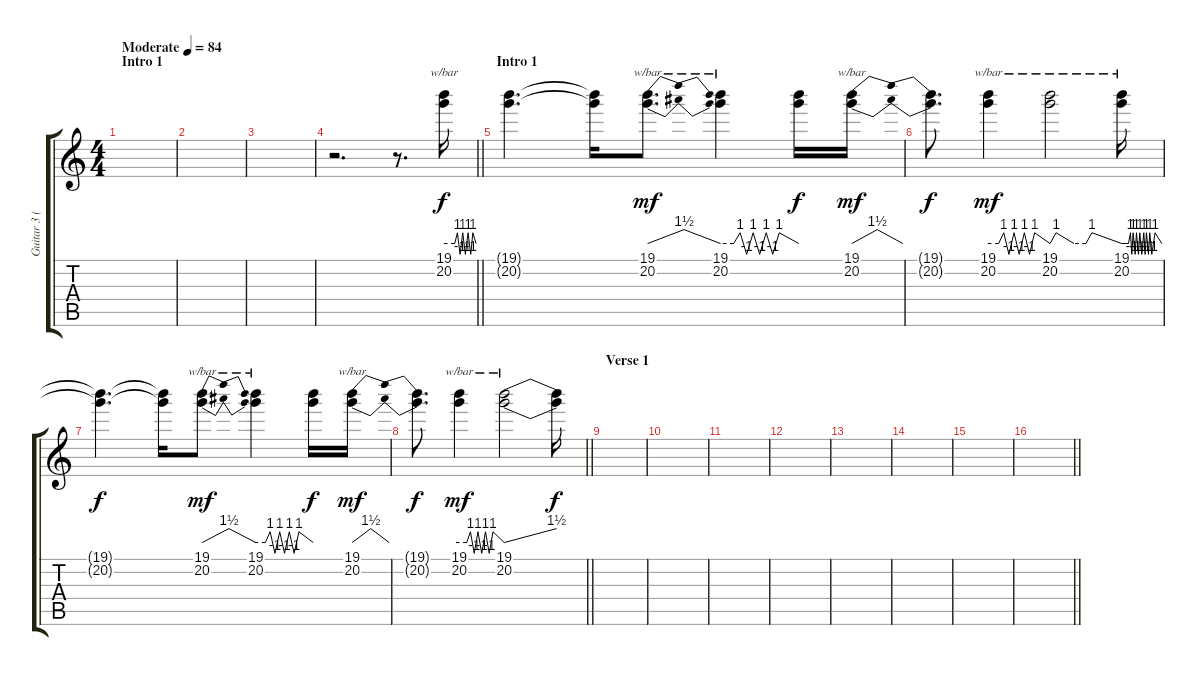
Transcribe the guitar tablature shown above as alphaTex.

\track ("Guitar 3 (leads)" "Guitar 3 (") {instrument overdrivenguitar}
\staff {score tabs}
\tuning (E4 B3 G3 D3 A2 E2) {hide}
\ts (4 4)
\section ("" "Intro 1")
\tempo (84 "Moderate")
\clef g2
\ks c
|
|
|
\barLineRight lightlight
r.2{d} r.8{d} (19.1 20.2).16{tbe (custom default 0 0 20 0 25 4 30 -4 35 4 40 -4 45 4 50 -4 54 4 60 0)} |
\section ("" "Intro 1")
(19.1{t} 20.2{t}).4{d dy f} (19.1{t} 20.2{t}).16 (19.1 20.2).8{d tbe (dip default 0 0 10 6 60 0) dy mf} (19.1 20.2).4{tbe (custom default 0 0 10 0 15 4 20 -4 25 4 30 -4 35 4 40 -4 45 4 60 0)} (19.1{t} 20.2{t}).16{dy f} (19.1 20.2).16{tbe (dip default 0 0 10 6 60 0) dy mf} |
(19.1{t} 20.2{t}).8{d dy f} (19.1 20.2).4{tbe (custom default 0 0 10 0 15 4 20 -4 25 4 30 -4 35 4 40 -4 45 4 60 0) dy mf} (19.1 20.2).2{tbe (custom default 0 0 5 4 20 0 30 0 35 4 60 0)} (19.1 20.2).16{tbe (custom default 0 0 10 0 13 4 15 -4 17 4 20 -4 22 4 25 -4 27 4 30 -4 33 4 35 -4 37 4 40 -4 42 4 45 -4 50 4 60 0)} |
(19.1{t} 20.2{t}).4{d dy f} (19.1{t} 20.2{t}).16 (19.1 20.2).8{d tbe (dip default 0 0 10 6 60 0) dy mf} (19.1 20.2).4{tbe (custom default 0 0 10 0 15 4 20 -4 25 4 30 -4 35 4 40 -4 45 4 60 0)} (19.1{t} 20.2{t}).16{dy f} (19.1 20.2).16{tbe (dip default 0 0 10 6 60 0) dy mf} |
\barLineRight lightlight
(19.1{t} 20.2{t}).8{d dy f} (19.1 20.2).4{tbe (custom default 0 0 10 0 15 4 20 -4 25 4 30 -4 35 4 40 -4 45 4 60 0) dy mf} (19.1 20.2).2{tbe (dive default 0 0 60 6)} (19.1{t} 20.2{t}).16{dy f} |
\section ("" "Verse 1")
|
|
|
|
|
|
|
\barLineRight lightlight
